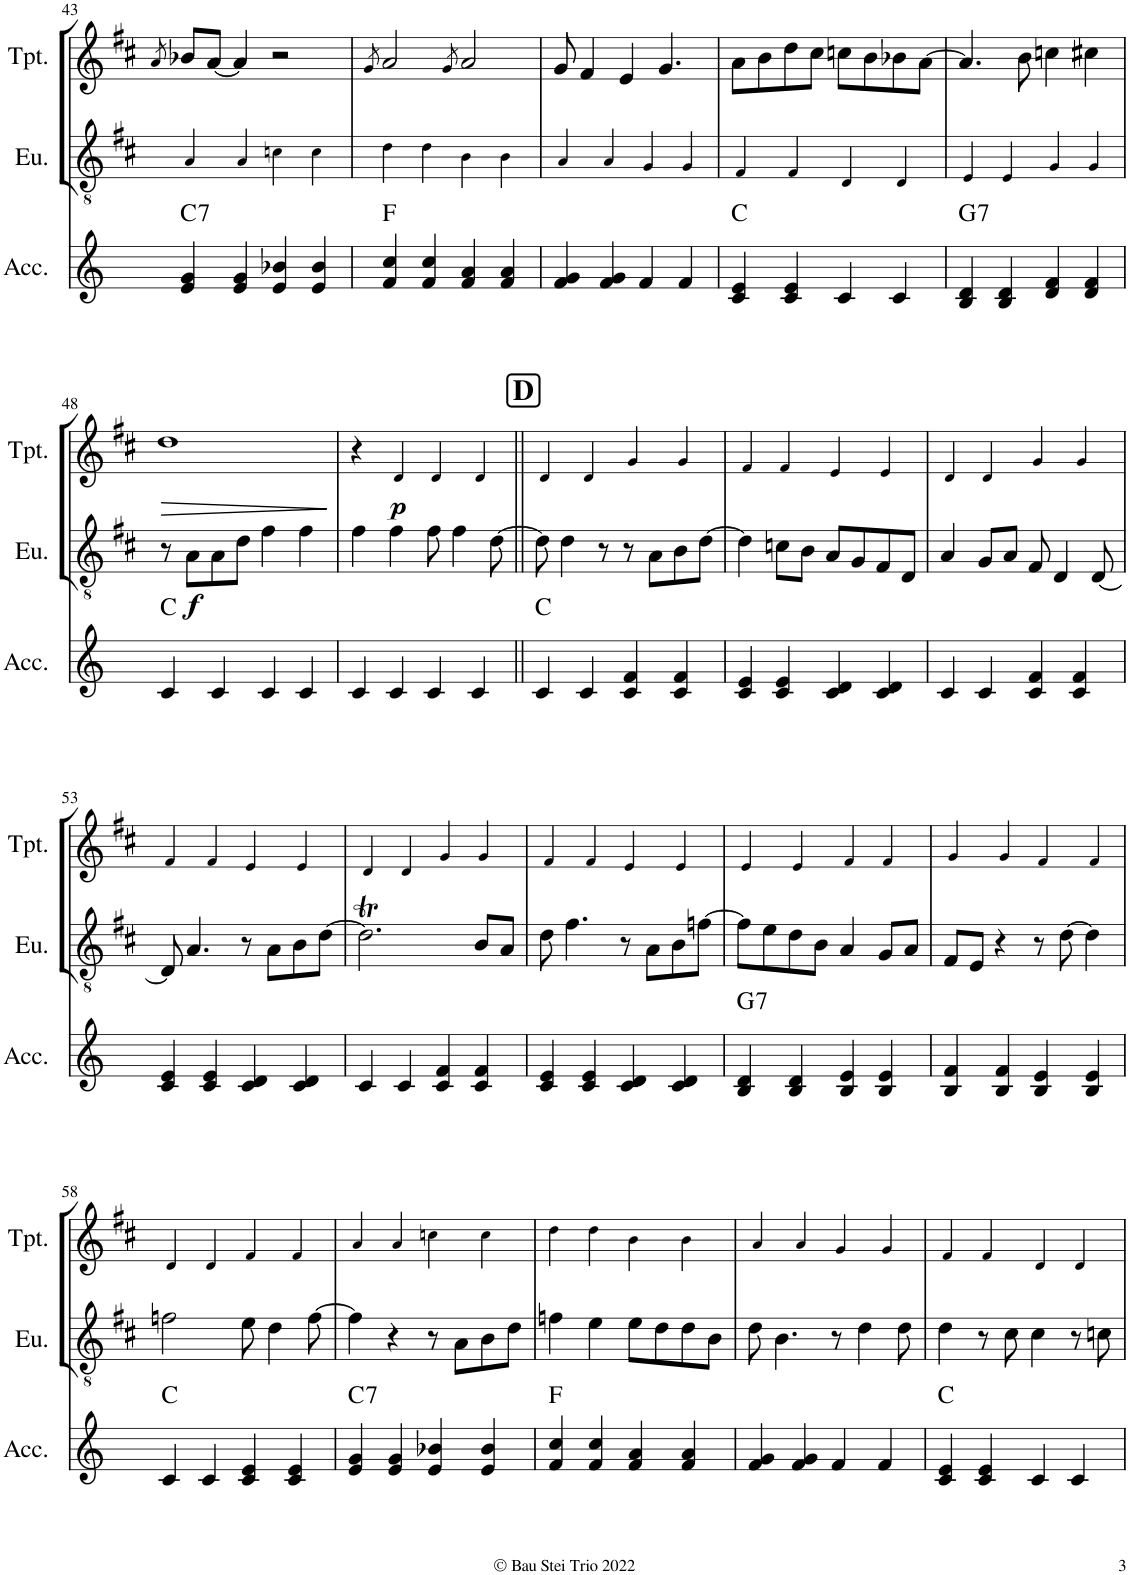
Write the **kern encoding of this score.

**kern	**harte	**kern	**dynam	**kern	**dynam
*part3	*part3	*part2	*part2	*part1	*part1
*staff3	*	*staff2	*staff2	*staff1	*staff1
*I"Accordion	*	*I"Euphonium	*	*I"Trumpet	*
*I'Acc.	*	*I'Eu.	*	*I'Tpt.	*
!!LO:PB:g=z
*clefG2	*	*clefGv2	*	*clefG2	*
*	*	*Trd1c2	*	*Trd1c2	*
*k[]	*	*k[f#c#]	*	*k[f#c#]	*
*M2/2	*	*M2/2	*	*M2/2	*
*met(c|)	*	*met(c|)	*	*met(c|)	*
=43	=43	=43	=43	=43	=43
.	.	.	.	8qa/	.
!	!LO:H:kt=7	!	!	!	!
4e/ 4g/	C:7	4A!/	.	8b-X/L	.
.	.	.	.	[8a/J	.
4e/ 4g/	.	4A!/	.	4a/]	.
4e/ 4b-X/	.	4cn!\	.	2r	.
4e/ 4b-/	.	4c!\	.	.	.
=44	=44	=44	=44	=44	=44
.	.	.	.	8qg/	.
4f/ 4cc/	F:maj	4d!\	.	2a/	.
4f/ 4cc/	.	4d!\	.	.	.
.	.	.	.	8qg/	.
4f/ 4a/	.	4B!\	.	2a/	.
4f/ 4a/	.	4B!\	.	.	.
=45	=45	=45	=45	=45	=45
4f/ 4g/	.	4A!/	.	8g/	.
.	.	.	.	4f#/	.
4f/ 4g/	.	4A!/	.	.	.
.	.	.	.	4e/	.
4f/	.	4G!/	.	.	.
.	.	.	.	4.g/	.
4f/	.	4G!/	.	.	.
=46	=46	=46	=46	=46	=46
4c/ 4e/	C:maj	4F#!/	.	8a\L	.
.	.	.	.	8b\	.
4c/ 4e/	.	4F#!/	.	8dd\	.
.	.	.	.	8cc#\J	.
4c/	.	4D!/	.	8ccn\L	.
.	.	.	.	8b\	.
4c/	.	4D!/	.	8b-X\	.
.	.	.	.	[8a\J	.
=47	=47	=47	=47	=47	=47
!	!LO:H:kt=7	!	!	!	!
4B/ 4d/	G:7	4E!/	.	4.a/]	.
4B/ 4d/	.	4E!/	.	.	.
.	.	.	.	8b\	.
4d/ 4f/	.	4G!/	.	4ccn\	.
4d/ 4f/	.	4G!/	.	4cc#X\	.
!!LO:LB:g=z
=48	=48	=48	=48	=48	=48
!	!	!	!	!	!LO:HP:b
4c/	C:maj	8r	.	1dd	>
!	!	!	!LO:DY:b	!	!
.	.	8A\L	f	.	.
4c/	.	8A\	.	.	.
.	.	8d\J	.	.	.
4c/	.	4f#\	.	.	.
4c/	.	4f#\	.	.	.
.	.	.	.	.	]
=49	=49	=49	=49	=49	=49
4c/	.	4f#\	.	4r	.
!	!	!	!	!	!LO:DY:b
4c/	.	4f#\	.	4d!/	p
4c/	.	8f#\	.	4d!/	.
.	.	4f#\	.	.	.
4c/	.	.	.	4d!/	.
.	.	[8d\	.	.	.
!!LO:REH:place=s1:a:B:cj:fs=14:t=D
=50||	=50||	=50||	=50||	=50||	=50||
4c/	C:maj	8d\]	.	4d!/	.
.	.	4d\	.	.	.
4c/	.	.	.	4d!/	.
.	.	8r	.	.	.
4c/ 4f/	.	8r	.	4g!/	.
.	.	8A\L	.	.	.
4c/ 4f/	.	8B\	.	4g!/	.
.	.	[8d\J	.	.	.
=51	=51	=51	=51	=51	=51
4c/ 4e/	.	4d\]	.	4f#!/	.
4c/ 4e/	.	8cn\L	.	4f#!/	.
.	.	8B\J	.	.	.
4c/ 4d/	.	8A/L	.	4e!/	.
.	.	8G/	.	.	.
4c/ 4d/	.	8F#/	.	4e!/	.
.	.	8D/J	.	.	.
=52	=52	=52	=52	=52	=52
4c/	.	4A/	.	4d!/	.
4c/	.	8G/L	.	4d!/	.
.	.	8A/J	.	.	.
4c/ 4f/	.	8F#/	.	4g!/	.
.	.	4D/	.	.	.
4c/ 4f/	.	.	.	4g!/	.
.	.	[8D/	.	.	.
!!LO:LB:g=z
=53	=53	=53	=53	=53	=53
4c/ 4e/	.	8D/]	.	4f#!/	.
.	.	4.A/	.	.	.
4c/ 4e/	.	.	.	4f#!/	.
4c/ 4d/	.	8r	.	4e!/	.
.	.	8A\L	.	.	.
4c/ 4d/	.	8B\	.	4e!/	.
.	.	[8d\J	.	.	.
=54	=54	=54	=54	=54	=54
4c/	.	2.dT\]	.	4d!/	.
4c/	.	.	.	4d!/	.
4c/ 4f/	.	.	.	4g!/	.
4c/ 4f/	.	8B/L	.	4g!/	.
.	.	8A/J	.	.	.
=55	=55	=55	=55	=55	=55
4c/ 4e/	.	8d\	.	4f#!/	.
.	.	4.f#\	.	.	.
4c/ 4e/	.	.	.	4f#!/	.
4c/ 4d/	.	8r	.	4e!/	.
.	.	8A\L	.	.	.
4c/ 4d/	.	8B\	.	4e!/	.
.	.	[8fn\J	.	.	.
=56	=56	=56	=56	=56	=56
!	!LO:H:kt=7	!	!	!	!
4B/ 4d/	G:7	8f\L]	.	4e!/	.
.	.	8e\	.	.	.
4B/ 4d/	.	8d\	.	4e!/	.
.	.	8B\J	.	.	.
4B/ 4e/	.	4A/	.	4f#!/	.
4B/ 4e/	.	8G/L	.	4f#!/	.
.	.	8A/J	.	.	.
=57	=57	=57	=57	=57	=57
4B/ 4f/	.	8F#/L	.	4g!/	.
.	.	8E/J	.	.	.
4B/ 4f/	.	4r	.	4g!/	.
4B/ 4e/	.	8r	.	4f#!/	.
.	.	[8d\	.	.	.
4B/ 4e/	.	4d\]	.	4f#!/	.
!!LO:LB:g=z
=58	=58	=58	=58	=58	=58
4c/	C:maj	2fn\	.	4d!/	.
4c/	.	.	.	4d!/	.
4c/ 4e/	.	8e\	.	4f#!/	.
.	.	4d\	.	.	.
4c/ 4e/	.	.	.	4f#!/	.
.	.	[8f\	.	.	.
=59	=59	=59	=59	=59	=59
!	!LO:H:kt=7	!	!	!	!
4e/ 4g/	C:7	4f\]	.	4a!/	.
4e/ 4g/	.	4r	.	4a!/	.
4e/ 4b-X/	.	8r	.	4ccn!\	.
.	.	8A\L	.	.	.
4e/ 4b-/	.	8B\	.	4cc!\	.
.	.	8d\J	.	.	.
=60	=60	=60	=60	=60	=60
4f/ 4cc/	F:maj	4fn\	.	4dd!\	.
4f/ 4cc/	.	4e\	.	4dd!\	.
4f/ 4a/	.	8e\L	.	4b!\	.
.	.	8d\	.	.	.
4f/ 4a/	.	8d\	.	4b!\	.
.	.	8B\J	.	.	.
=61	=61	=61	=61	=61	=61
4f/ 4g/	.	8d\	.	4a!/	.
.	.	4.B\	.	.	.
4f/ 4g/	.	.	.	4a!/	.
4f/	.	8r	.	4g!/	.
.	.	4d\	.	.	.
4f/	.	.	.	4g!/	.
.	.	8d\	.	.	.
=62	=62	=62	=62	=62	=62
4c/ 4e/	C:maj	4d\	.	4f#!/	.
4c/ 4e/	.	8r	.	4f#!/	.
.	.	8c#\	.	.	.
4c/	.	4c#\	.	4d!/	.
4c/	.	8r	.	4d!/	.
.	.	8cn\	.	.	.
=	=	=	=	=	=
*-	*-	*-	*-	*-	*-
